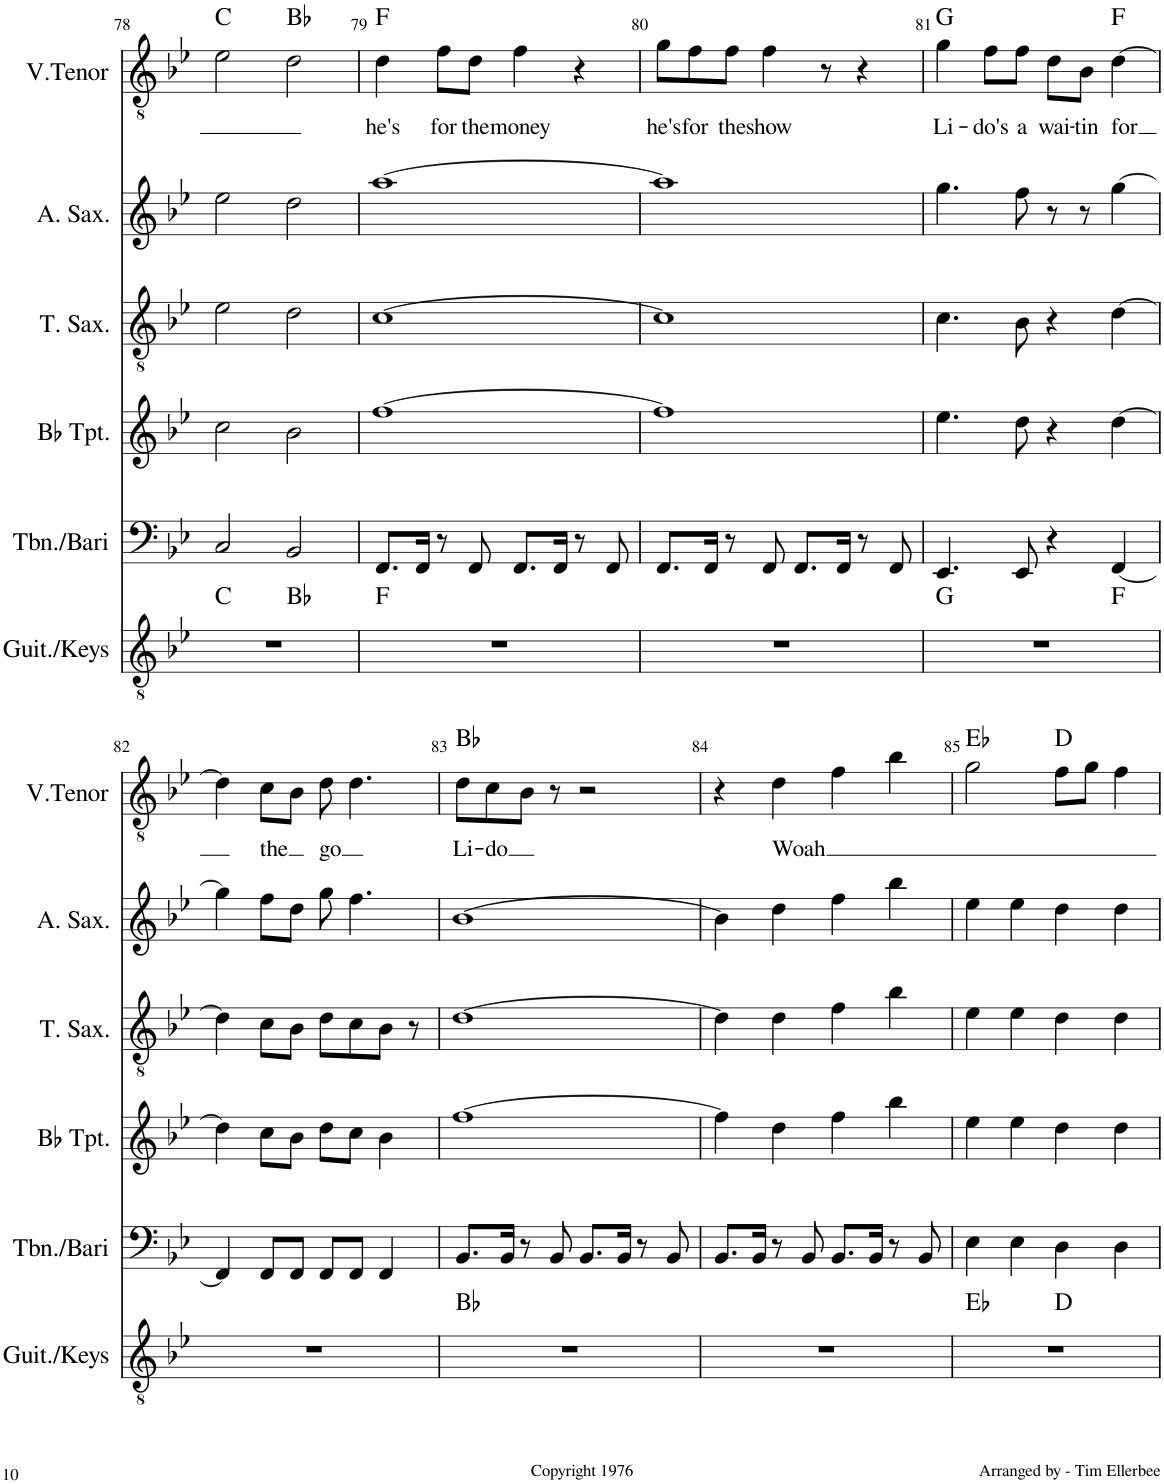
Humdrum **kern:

**kern	**harte	**kern	**kern	**kern	**kern	**kern	**text	**harte
*part6	*part6	*part5	*part4	*part3	*part2	*part1	*part1	*part1
*staff6	*	*staff5	*staff4	*staff3	*staff2	*staff1	*staff1	*
*I"Guit./Keys	*	*I"Trombone/Bari	*I"Bb Trumpet	*I"Tenor Saxophone	*I"Alto Saxophone	*I"V. Tenor	*	*
*I'Guit./Keys	*	*I'Tbn./Bari	*I'Bb Tpt.	*I'T. Sax.	*I'A. Sax.	*I'V.Tenor	*	*
!!LO:PB:g=z
*clefGv2	*	*clefF4	*clefG2	*clefGv2	*clefG2	*clefGv2	*	*
*	*	*	*ITrd1c2	*ITrd8c14	*ITrd5c9	*	*	*
*k[b-e-]	*	*k[b-e-]	*k[b-e-]	*k[b-e-]	*k[b-e-]	*k[b-e-]	*	*
*M4/4	*	*M4/4	*M4/4	*M4/4	*M4/4	*M4/4	*	*
=78	=78	=78	=78	=78	=78	=78	=78	=78
*^	*	*	*	*	*	*	*	*
1r	2ryy	C:maj	2C/	2cc\	2e-\	2ee-\	2e-\	.	C:maj
.	2ryy	Bb:maj	2BB-/	2b-\	2d\	2dd\	2d\	.	Bb:maj
=79	=79	=79	=79	=79	=79	=79	=79	=79	=79
!	!	!	!	!	!	!	!	!LO:LY:b	!
*v	*v	*	*	*	*	*	*	*	*
1r	F:maj	8.FF/L	[1ff	[1c	[1aa	4d\	he's	F:maj
.	.	16FF/Jk	.	.	.	.	.	.
!	!	!	!	!	!	!	!LO:LY:b	!
.	.	8r	.	.	.	8f\L	for	.
!	!	!	!	!	!	!	!LO:LY:b	!
.	.	8FF/	.	.	.	8d\J	the	.
!	!	!	!	!	!	!	!LO:LY:b	!
.	.	8.FF/L	.	.	.	4f\	money	.
.	.	16FF/Jk	.	.	.	.	.	.
.	.	8r	.	.	.	4r	.	.
.	.	8FF/	.	.	.	.	.	.
=80	=80	=80	=80	=80	=80	=80	=80	=80
!	!	!	!	!	!	!	!LO:LY:b	!
1r	.	8.FF/L	1ff]	1c]	1aa]	8g\L	he's	.
!	!	!	!	!	!	!	!LO:LY:b	!
.	.	.	.	.	.	8f\	for	.
.	.	16FF/Jk	.	.	.	.	.	.
!	!	!	!	!	!	!	!LO:LY:b	!
.	.	8r	.	.	.	8f\J	the	.
!	!	!	!	!	!	!	!LO:LY:b	!
.	.	8FF/	.	.	.	4f\	show	.
.	.	8.FF/L	.	.	.	.	.	.
.	.	.	.	.	.	8r	.	.
.	.	16FF/Jk	.	.	.	.	.	.
.	.	8r	.	.	.	4r	.	.
.	.	8FF/	.	.	.	.	.	.
=81	=81	=81	=81	=81	=81	=81	=81	=81
!	!	!	!	!	!	!	!LO:LY:b	!
*^	*	*	*	*	*	*	*	*
1r	2.ryy	G:maj	4.EE-/	4.ee-\	4.c\	4.gg\	4g\	Li-	G:maj
!	!	!	!	!	!	!	!	!LO:LY:b	!
.	.	.	.	.	.	.	8f\L	-do's	.
!	!	!	!	!	!	!	!	!LO:LY:b	!
.	.	.	8EE-/	8dd\	8B-\	8ff\	8f\J	a	.
!	!	!	!	!	!	!	!	!LO:LY:b	!
.	.	.	4r	4r	4r	8r	8d\L	wai-	.
!	!	!	!	!	!	!	!	!LO:LY:b	!
.	.	.	.	.	.	8r	8B-\J	-tin	.
!	!	!	!	!	!	!	!	!LO:LY:b	!
.	4ryy	F:maj	[4FF/	[4dd\	[4d\	[4gg\	[4d\	for	F:maj
*v	*v	*	*	*	*	*	*	*	*
!!LO:LB:g=z
=82	=82	=82	=82	=82	=82	=82	=82	=82
1r	.	4FF/]	4dd\]	4d\]	4gg\]	4d\]	.	.
!	!	!	!	!	!	!	!LO:LY:b	!
.	.	8FF/L	8cc\L	8c\L	8ff\L	8c\L	the	.
.	.	8FF/J	8b-\J	8B-\J	8dd\J	8B-\J	.	.
!	!	!	!	!	!	!	!LO:LY:b	!
.	.	8FF/L	8dd\L	8d\L	8gg\	8d\	go	.
.	.	8FF/J	8cc\J	8c\	4.ff\	4.d\	.	.
.	.	4FF/	4b-\	8B-\J	.	.	.	.
.	.	.	.	8r	.	.	.	.
=83	=83	=83	=83	=83	=83	=83	=83	=83
!	!	!	!	!	!	!	!LO:LY:b	!
1r	Bb:maj	8.BB-/L	[1ff	[1d	[1b-	8d\L	Li-	Bb:maj
!	!	!	!	!	!	!	!LO:LY:b	!
.	.	.	.	.	.	8c\	-do	.
.	.	16BB-/Jk	.	.	.	.	.	.
.	.	8r	.	.	.	8B-\J	.	.
.	.	8BB-/	.	.	.	8r	.	.
.	.	8.BB-/L	.	.	.	2r	.	.
.	.	16BB-/Jk	.	.	.	.	.	.
.	.	8r	.	.	.	.	.	.
.	.	8BB-/	.	.	.	.	.	.
=84	=84	=84	=84	=84	=84	=84	=84	=84
1r	.	8.BB-/L	4ff\]	4d\]	4b-\]	4r	.	.
.	.	16BB-/Jk	.	.	.	.	.	.
!	!	!	!	!	!	!	!LO:LY:b	!
.	.	8r	4dd\	4d\	4dd\	4d\	Woah	.
.	.	8BB-/	.	.	.	.	.	.
.	.	8.BB-/L	4ff\	4f\	4ff\	4f\	.	.
.	.	16BB-/Jk	.	.	.	.	.	.
.	.	8r	4bb-\	4b-\	4bb-\	4b-\	.	.
.	.	8BB-/	.	.	.	.	.	.
=85	=85	=85	=85	=85	=85	=85	=85	=85
*^	*	*	*	*	*	*	*	*
1r	2ryy	Eb:maj	4E-\	4ee-\	4e-\	4ee-\	2g\	.	Eb:maj
.	.	.	4E-\	4ee-\	4e-\	4ee-\	.	.	.
.	2ryy	D:maj	4D\	4dd\	4d\	4dd\	8f\L	.	D:maj
.	.	.	.	.	.	.	8g\J	.	.
.	.	.	4D\	4dd\	4d\	4dd\	4f\	.	.
*v	*v	*	*	*	*	*	*	*	*
=	=	=	=	=	=	=	=	=
*-	*-	*-	*-	*-	*-	*-	*-	*-
